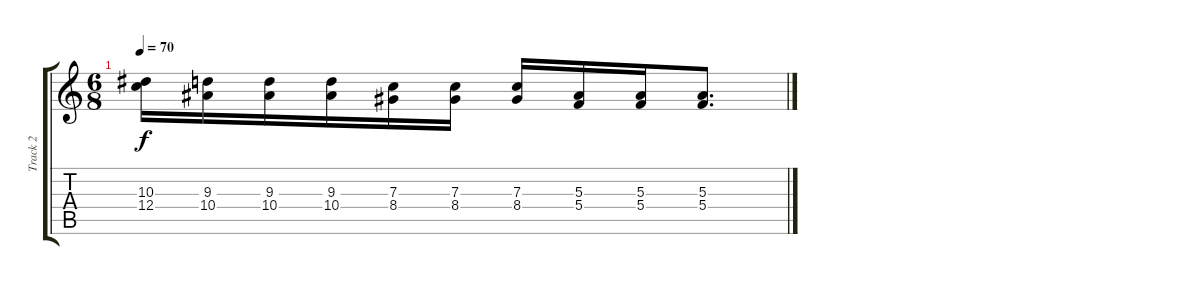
\track ("Track 2" "Track 2") {instrument overdrivenguitar}
\staff {score tabs}
\tuning (D4 A3 F3 C3 G2 D2) {hide}
\ts (6 8)
\tempo 70
\clef g2
\ks c
(10.3 12.4).16{dy f} (9.3 10.4).16 (9.3 10.4).16 (9.3 10.4).16 (7.3 8.4).16 (7.3 8.4).16 (7.3 8.4).16 (5.3 5.4).16 (5.3 5.4).16 (5.3 5.4).8{d}
